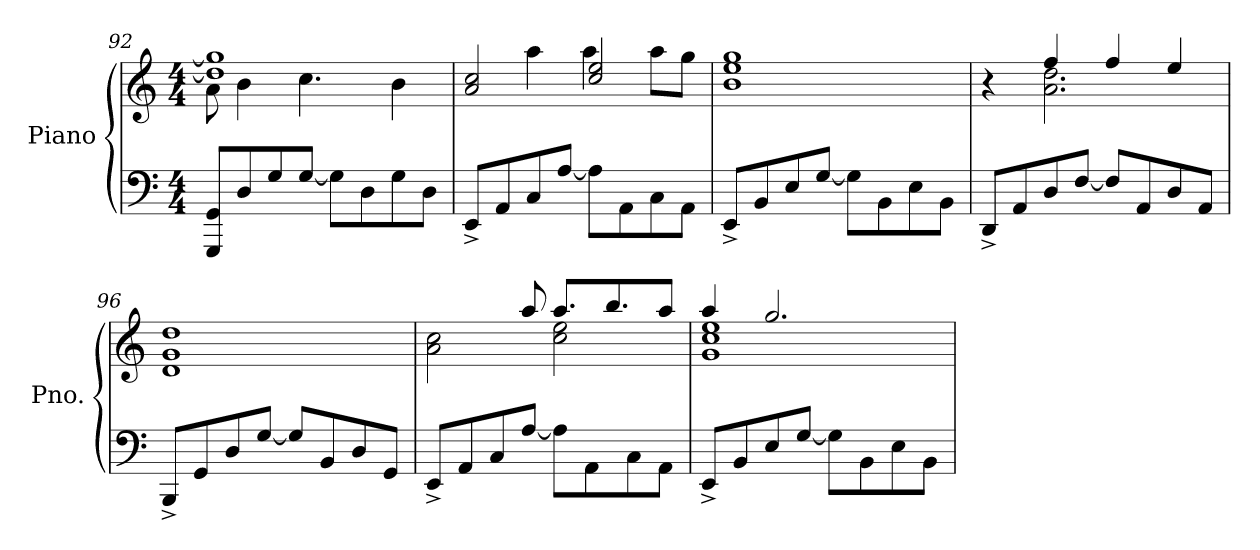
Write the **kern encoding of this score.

**kern	**kern	**dynam
*part1	*part1	*part1
*staff2	*staff1	*staff1/2
*I"Piano	*	*
*I'Pno.	*	*
*clefF4	*clefG2	*
*k[]	*k[]	*
*M4/4	*M4/4	*
=92	=92	=92
*	*^	*
8GGG/ 8GG/L	1dd] 1gg]	8a\	.
8D/	.	4b\	.
8G/	.	.	.
[8G/J	.	4.cc\	.
8G\L]	.	.	.
8D\	.	.	.
8G\	.	4b\	.
8D\J	.	.	.
!!LO:LB:g=z	!!
=93	=93	=93	=93
!	!	!	!LO:DY:b=2
!	!	!	!LO:DY:n=1:b
8EE^/L	2a/ 2cc/	4ryy	p mp
8AA/	.	.	.
8C/	.	4aa\	.
[8A/J	.	.	.
8A\L]	2cc/ 2ee/	4aa\	.
8AA\	.	.	.
8C\	.	8aa\L	.
8AA\J	.	8gg\J	.
*	*v	*v	*
=94	=94	=94
8EE^/L	1b 1ee 1gg	.
8BB/	.	.
8E/	.	.
[8G/J	.	.
8G\L]	.	.
8BB\	.	.
8E\	.	.
8BB\J	.	.
=95	=95	=95
*	*^	*
8DD^/L	4r	4ryy	.
8AA/	.	.	.
8D/	4ff/	2.a\ 2.dd\	.
[8F/J	.	.	.
8F/L]	4ff/	.	.
8AA/	.	.	.
8D/	4ee/	.	.
8AA/J	.	.	.
*	*v	*v	*
=96	=96	=96
8BBB^/L	1d 1g 1dd	.
8GG/	.	.
8D/	.	.
[8G/J	.	.
8G/L]	.	.
8BB/	.	.
8D/	.	.
8GG/J	.	.
=97	=97	=97
*	*^	*
8EE^/L	4.ryy	2a\ 2cc\	.
8AA/	.	.	.
8C/	.	.	.
[8A/J	8aa/	.	.
8A\L]	8.aa/L	2cc\ 2ee\	.
8AA\	.	.	.
.	8.bb/	.	.
8C\	.	.	.
8AA\J	8aa/J	.	.
!!LO:LB:g=z	!!
=98	=98	=98	=98
8EE^/L	4aa/	1g 1cc 1ee	.
8BB/	.	.	.
8E/	2.gg/	.	.
[8G/J	.	.	.
8G\L]	.	.	.
8BB\	.	.	.
8E\	.	.	.
8BB\J	.	.	.
*	*v	*v	*
=	=	=
*-	*-	*-
